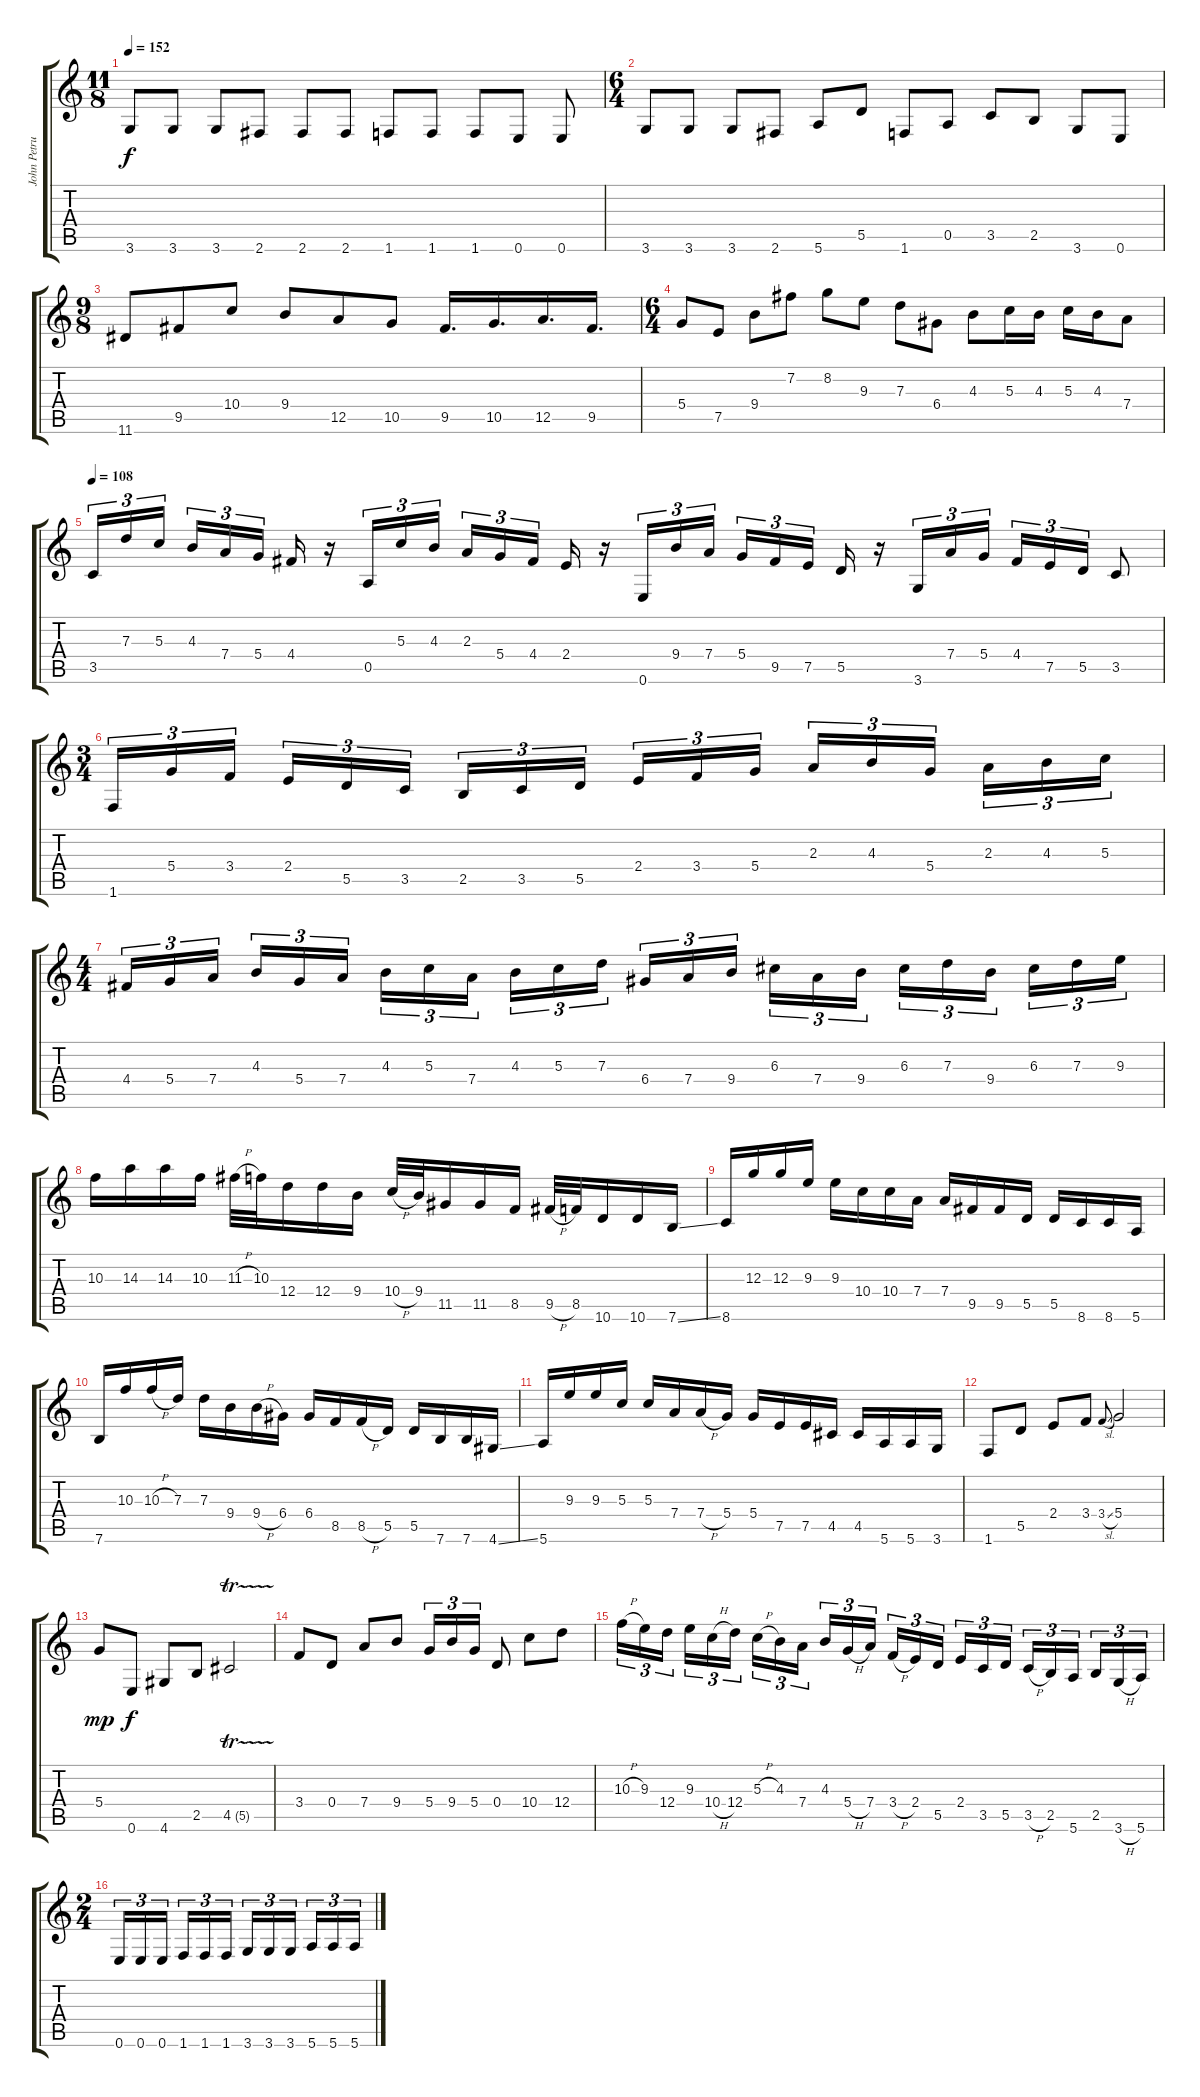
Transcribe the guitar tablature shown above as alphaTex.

\track ("John Petrucci (Guitar)" "John Petru") {instrument distortionguitar}
\staff {score tabs}
\tuning (E4 B3 G3 D3 A2 E2) {hide}
\ts (11 8)
\tempo 152
\clef g2
\ks c
3.6.8{dy f} 3.6.8 3.6.8 2.6.8 2.6.8 2.6.8 1.6.8 1.6.8 1.6.8 0.6.8 0.6.8 |
\ts (6 4)
3.6.8 3.6.8 3.6.8 2.6.8 5.6.8 5.5.8 1.6.8 0.5.8 3.5.8 2.5.8 3.6.8 0.6.8 |
\ts (9 8)
11.6.8 9.5.8 10.4.8 9.4.8 12.5.8 10.5.8 9.5.16{d} 10.5.16{d} 12.5.16{d} 9.5.16{d} |
\ts (6 4)
5.4.8 7.5.8 9.4.8 7.2.8 8.2.8 9.3.8 7.3.8 6.4.8 4.3.8 5.3.16 4.3.16 5.3.16 4.3.16 7.4.8 |
\tempo 108
3.5.16{tu (3 2)} 7.3.16{tu (3 2)} 5.3.16{tu (3 2) beam splitsecondary} 4.3.16{tu (3 2)} 7.4.16{tu (3 2)} 5.4.16{tu (3 2) beam splitsecondary} 4.4.16 r.16 0.5.16{tu (3 2)} 5.3.16{tu (3 2)} 4.3.16{tu (3 2) beam splitsecondary} 2.3.16{tu (3 2)} 5.4.16{tu (3 2)} 4.4.16{tu (3 2) beam splitsecondary} 2.4.16 r.16 0.6.16{tu (3 2)} 9.4.16{tu (3 2)} 7.4.16{tu (3 2) beam splitsecondary} 5.4.16{tu (3 2)} 9.5.16{tu (3 2)} 7.5.16{tu (3 2) beam splitsecondary} 5.5.16 r.16 3.6.16{tu (3 2)} 7.4.16{tu (3 2)} 5.4.16{tu (3 2) beam splitsecondary} 4.4.16{tu (3 2)} 7.5.16{tu (3 2)} 5.5.16{tu (3 2)} 3.5.8 |
\ts (3 4)
1.6.16{tu (3 2)} 5.4.16{tu (3 2)} 3.4.16{tu (3 2) beam splitsecondary} 2.4.16{tu (3 2)} 5.5.16{tu (3 2)} 3.5.16{tu (3 2)} 2.5.16{tu (3 2)} 3.5.16{tu (3 2)} 5.5.16{tu (3 2) beam splitsecondary} 2.4.16{tu (3 2)} 3.4.16{tu (3 2)} 5.4.16{tu (3 2)} 2.3.16{tu (3 2)} 4.3.16{tu (3 2)} 5.4.16{tu (3 2) beam splitsecondary} 2.3.16{tu (3 2)} 4.3.16{tu (3 2)} 5.3.16{tu (3 2)} |
\ts (4 4)
4.4.16{tu (3 2)} 5.4.16{tu (3 2)} 7.4.16{tu (3 2) beam splitsecondary} 4.3.16{tu (3 2)} 5.4.16{tu (3 2)} 7.4.16{tu (3 2)} 4.3.16{tu (3 2)} 5.3.16{tu (3 2)} 7.4.16{tu (3 2) beam splitsecondary} 4.3.16{tu (3 2)} 5.3.16{tu (3 2)} 7.3.16{tu (3 2)} 6.4.16{tu (3 2)} 7.4.16{tu (3 2)} 9.4.16{tu (3 2) beam splitsecondary} 6.3.16{tu (3 2)} 7.4.16{tu (3 2)} 9.4.16{tu (3 2)} 6.3.16{tu (3 2)} 7.3.16{tu (3 2)} 9.4.16{tu (3 2) beam splitsecondary} 6.3.16{tu (3 2)} 7.3.16{tu (3 2)} 9.3.16{tu (3 2)} |
10.3.16 14.3.16 14.3.16 10.3.16 11.3{h}.32 10.3.32 12.4.16 12.4.16 9.4.16 10.4{h}.32 9.4.32 11.5.16 11.5.16 8.5.16 9.5{h}.32 8.5.32 10.6.16 10.6.16 7.6{ss}.16 |
8.6.16 12.3.16 12.3.16 9.3.16 9.3.16 10.4.16 10.4.16 7.4.16 7.4.16 9.5.16 9.5.16 5.5.16 5.5.16 8.6.16 8.6.16 5.6.16 |
7.6.16 10.3.16 10.3{h}.16 7.3.16 7.3.16 9.4.16 9.4{h}.16 6.4.16 6.4.16 8.5.16 8.5{h}.16 5.5.16 5.5.16 7.6.16 7.6.16 4.6{ss}.16 |
5.6.16 9.3.16 9.3.16 5.3.16 5.3.16 7.4.16 7.4{h}.16 5.4.16 5.4.16 7.5.16 7.5.16 4.5.16 4.5.16 5.6.16 5.6.16 3.6.16 |
1.6.8 5.5.8 2.4.8 3.4.8 3.4{sl}.8{gr onbeat} 5.4.2 |
5.4.8{dy mp} 0.6.8{dy f} 4.6.8 2.5.8 4.5{tr (5 64)}.2 |
3.4.8 0.4.8 7.4.8 9.4.8 5.4.16{tu (3 2)} 9.4.16{tu (3 2)} 5.4.16{tu (3 2)} 0.4.8 10.4.8 12.4.8 |
10.3{h}.16{tu (3 2)} 9.3.16{tu (3 2)} 12.4.16{tu (3 2) beam splitsecondary} 9.3.16{tu (3 2)} 10.4{h}.16{tu (3 2)} 12.4.16{tu (3 2)} 5.3{h}.16{tu (3 2)} 4.3.16{tu (3 2)} 7.4.16{tu (3 2) beam splitsecondary} 4.3.16{tu (3 2)} 5.4{h}.16{tu (3 2)} 7.4.16{tu (3 2)} 3.4{h}.16{tu (3 2)} 2.4.16{tu (3 2)} 5.5.16{tu (3 2) beam splitsecondary} 2.4.16{tu (3 2)} 3.5.16{tu (3 2)} 5.5.16{tu (3 2)} 3.5{h}.16{tu (3 2)} 2.5.16{tu (3 2)} 5.6.16{tu (3 2) beam splitsecondary} 2.5.16{tu (3 2)} 3.6{h}.16{tu (3 2)} 5.6.16{tu (3 2)} |
\ts (2 4)
0.6.16{tu (3 2)} 0.6.16{tu (3 2)} 0.6.16{tu (3 2) beam splitsecondary} 1.6.16{tu (3 2)} 1.6.16{tu (3 2)} 1.6.16{tu (3 2)} 3.6.16{tu (3 2)} 3.6.16{tu (3 2)} 3.6.16{tu (3 2) beam splitsecondary} 5.6.16{tu (3 2)} 5.6.16{tu (3 2)} 5.6.16{tu (3 2)}
